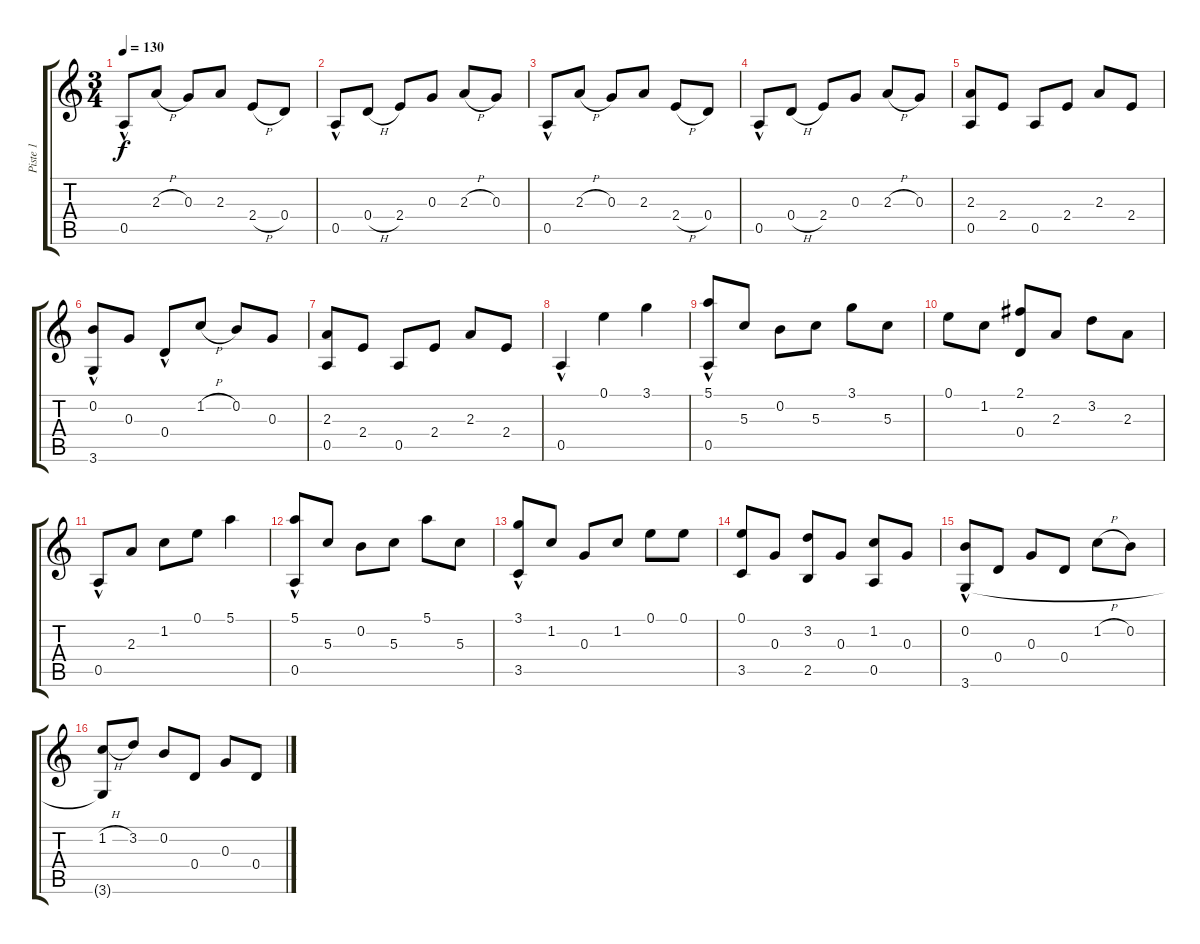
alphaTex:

\track ("Piste 1" "Piste 1") {instrument acousticguitarnylon}
\staff {score tabs}
\tuning (E4 B3 G3 D3 A2 E2) {hide}
\ts (3 4)
\tempo 130
\clef g2
\ks c
0.5{hac}.8{dy f instrument acousticguitarnylon} 2.3{h}.8 0.3.8 2.3.8 2.4{h}.8 0.4.8 |
0.5{hac}.8 0.4{h}.8 2.4.8 0.3.8 2.3{h}.8 0.3.8 |
0.5{hac}.8 2.3{h}.8 0.3.8 2.3.8 2.4{h}.8 0.4.8 |
0.5{hac}.8 0.4{h}.8 2.4.8 0.3.8 2.3{h}.8 0.3.8 |
(2.3 0.5).8 2.4.8 0.5.8 2.4.8 2.3.8 2.4.8 |
(0.2{hac} 3.6{hac}).8 0.3.8 0.4{hac}.8 1.2{h}.8 0.2.8 0.3.8 |
(2.3 0.5).8 2.4.8 0.5.8 2.4.8 2.3.8 2.4.8 |
0.5{hac}.4 0.1.4 3.1.4 |
(5.1 0.5{hac}).8 5.3.8 0.2.8 5.3.8 3.1.8 5.3.8 |
0.1.8 1.2.8 (2.1 0.4).8 2.3.8 3.2.8 2.3.8 |
0.5{hac}.8 2.3.8 1.2.8 0.1.8 5.1.4 |
(5.1 0.5{hac}).8 5.3.8 0.2.8 5.3.8 5.1.8 5.3.8 |
(3.1 3.5{hac}).8 1.2.8 0.3.8 1.2.8 0.1.8 0.1.8 |
(0.1 3.5).8 0.3.8 (3.2 2.5).8 0.3.8 (1.2 0.5).8 0.3.8 |
(0.2 3.6{hac}).8 0.4.8 0.3.8 0.4.8 1.2{h}.8 0.2.8 |
(1.2{h} 3.6{t}).8 3.2.8 0.2.8 0.4.8 0.3.8 0.4.8
